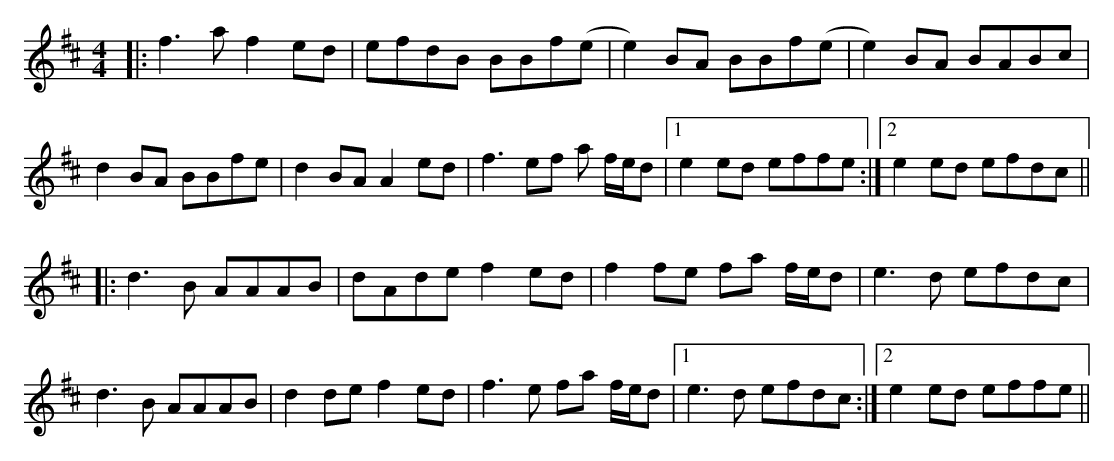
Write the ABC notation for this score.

X:1
M:4/4
K:D
|:f3 a f2ed|efdB BBf(e|e2) BA BBf(e|e2) BA BABc|
d2 BA BBfe|d2 BA A2 ed|f3ef a f/e/d|1 e2 ed effe:|2 e2 ed efdc||
|:d3 B AAAB|dAde f2 ed|f2 fe fa f/e/d|e3 d efdc|
d3 B AAAB|d2de f2 ed|f3e fa f/e/d|1 e3 d efdc:|2 e2 ed effe||
